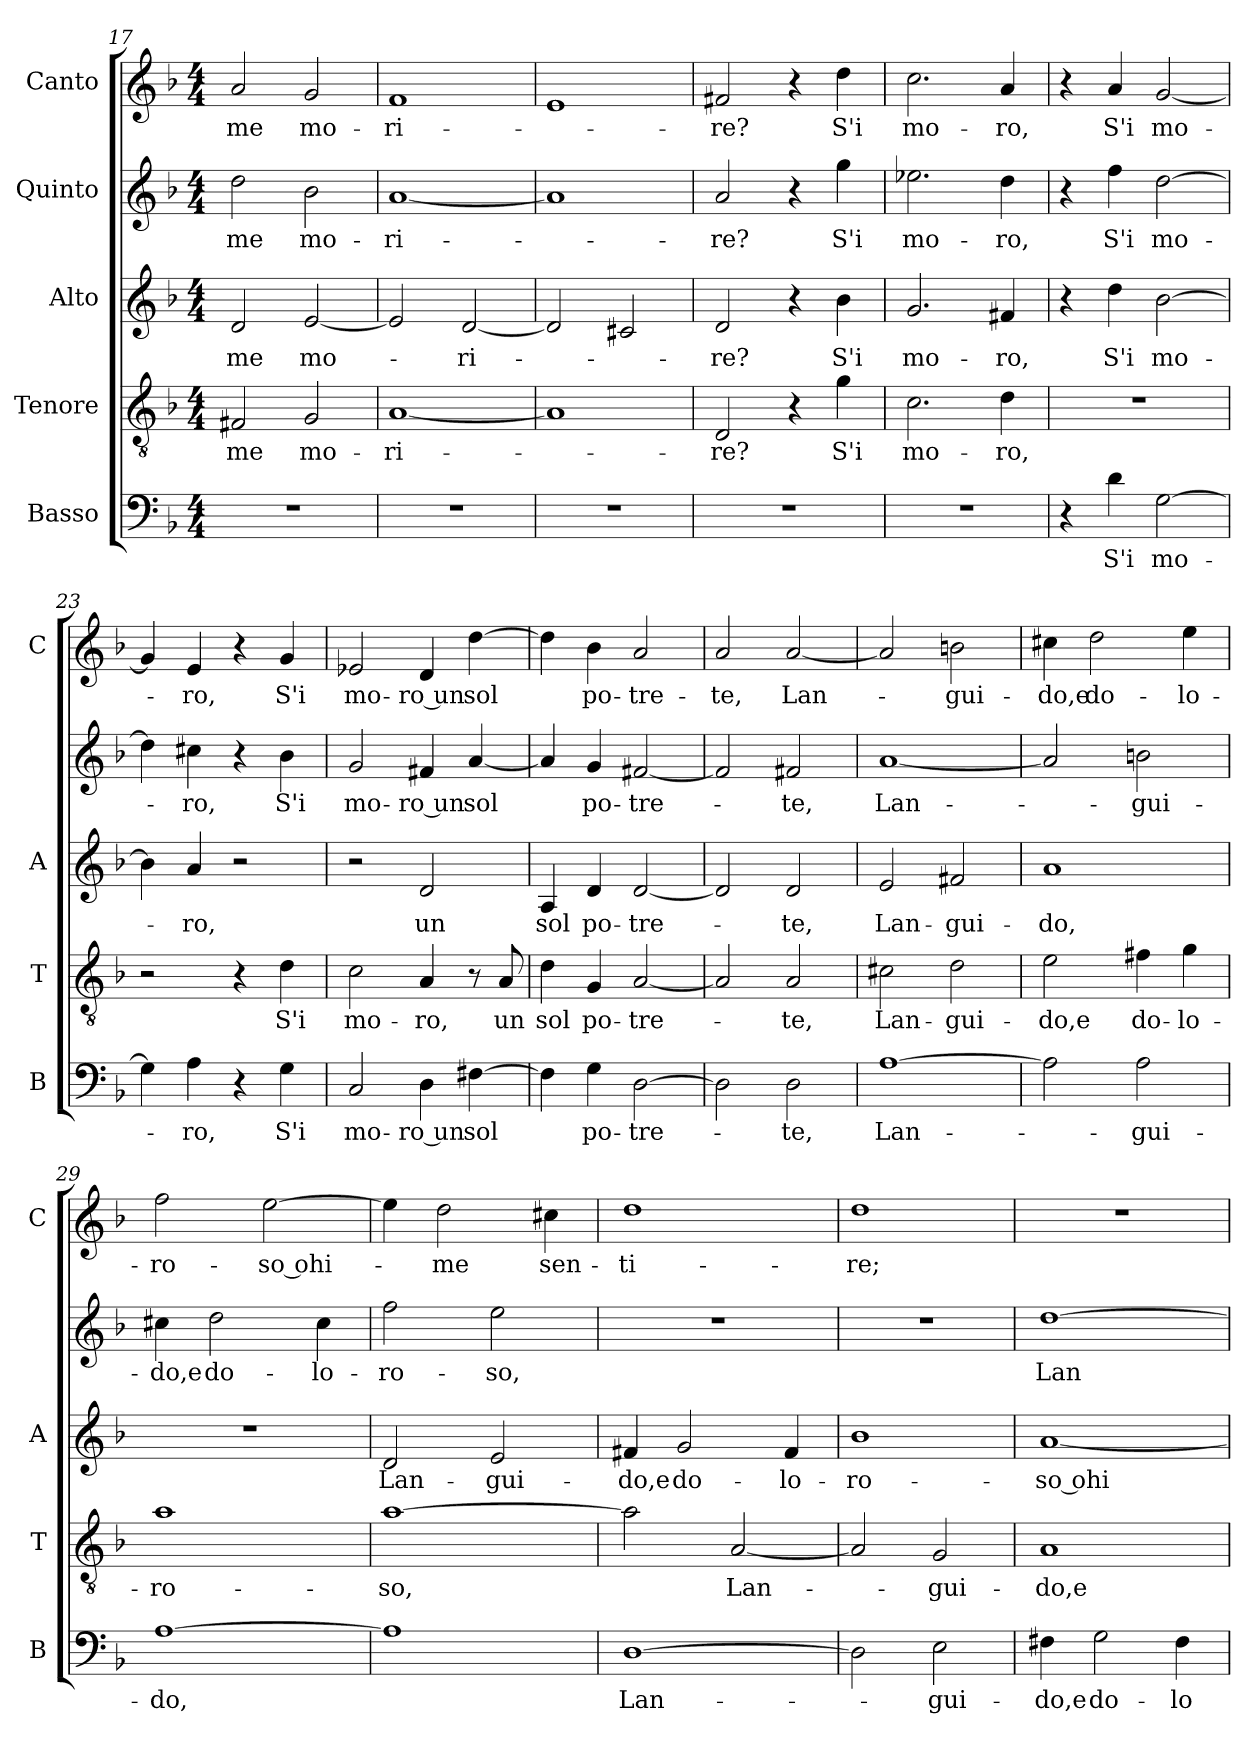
**kern	**text	**kern	**text	**kern	**text	**kern	**text	**kern	**text
*part5	*part5	*part4	*part4	*part3	*part3	*part2	*part2	*part1	*part1
*staff5	*staff5	*staff4	*staff4	*staff3	*staff3	*staff2	*staff2	*staff1	*staff1
*I"Basso	*	*I"Tenore	*	*I"Alto	*	*I"Quinto	*	*I"Canto	*
*I'B	*	*I'T	*	*I'A	*	*	*	*I'C	*
!!LO:PB:g=z
*clefF4	*	*clefGv2	*	*clefG2	*	*clefG2	*	*clefG2	*
*k[b-]	*	*k[b-]	*	*k[b-]	*	*k[b-]	*	*k[b-]	*
*F:	*	*F:	*	*F:	*	*F:	*	*F:	*
*M4/4	*	*M4/4	*	*M4/4	*	*M4/4	*	*M4/4	*
=17	=17	=17	=17	=17	=17	=17	=17	=17	=17
!	!	!	!LO:LY:b	!	!LO:LY:b	!	!LO:LY:b	!	!LO:LY:b
1r	.	2F#X/	-me	2d/	-me	2dd\	-me	2a/	-me
!	!	!	!LO:LY:b	!	!LO:LY:b	!	!LO:LY:b	!	!LO:LY:b
.	.	2G/	mo-	[2e/	mo-	2b-\	mo-	2g/	mo-
=18	=18	=18	=18	=18	=18	=18	=18	=18	=18
!	!	!	!LO:LY:b	!	!	!	!LO:LY:b	!	!LO:LY:b
1r	.	[1A	-ri-	2e/]	.	[1a	-ri-	1f	-ri-
!	!	!	!	!	!LO:LY:b	!	!	!	!
.	.	.	.	[2d/	-ri-	.	.	.	.
=19	=19	=19	=19	=19	=19	=19	=19	=19	=19
1r	.	1A]	.	2d/]	.	1a]	.	1e	.
.	.	.	.	2c#X/	.	.	.	.	.
=20	=20	=20	=20	=20	=20	=20	=20	=20	=20
!	!	!	!LO:LY:b	!	!LO:LY:b	!	!LO:LY:b	!	!LO:LY:b
1r	.	2D/	-re?	2d/	-re?	2a/	-re?	2f#X/	-re?
.	.	4r	.	4r	.	4r	.	4r	.
!	!	!	!LO:LY:b	!	!LO:LY:b	!	!LO:LY:b	!	!LO:LY:b
.	.	4g\	S'i	4b-\	S'i	4gg\	S'i	4dd\	S'i
=21	=21	=21	=21	=21	=21	=21	=21	=21	=21
!	!	!	!LO:LY:b	!	!LO:LY:b	!	!LO:LY:b	!	!LO:LY:b
1r	.	2.c\	mo-	2.g/	mo-	2.ee-X\	mo-	2.cc\	mo-
!	!	!	!LO:LY:b	!	!LO:LY:b	!	!LO:LY:b	!	!LO:LY:b
.	.	4d\	-ro,	4f#X/	-ro,	4dd\	-ro,	4a/	-ro,
=22	=22	=22	=22	=22	=22	=22	=22	=22	=22
4r	.	1r	.	4r	.	4r	.	4r	.
!	!LO:LY:b	!	!	!	!LO:LY:b	!	!LO:LY:b	!	!LO:LY:b
4d\	S'i	.	.	4dd\	S'i	4ff\	S'i	4a/	S'i
!	!LO:LY:b	!	!	!	!LO:LY:b	!	!LO:LY:b	!	!LO:LY:b
[2G\	mo-	.	.	[2b-\	mo-	[2dd\	mo-	[2g/	mo-
=23	=23	=23	=23	=23	=23	=23	=23	=23	=23
4G\]	.	2r	.	4b-\]	.	4dd\]	.	4g/]	.
!	!LO:LY:b	!	!	!	!LO:LY:b	!	!LO:LY:b	!	!LO:LY:b
4A\	-ro,	.	.	4a/	-ro,	4cc#X\	-ro,	4e/	-ro,
4r	.	4r	.	2r	.	4r	.	4r	.
!	!LO:LY:b	!	!LO:LY:b	!	!	!	!LO:LY:b	!	!LO:LY:b
4G\	S'i	4d\	S'i	.	.	4b-\	S'i	4g/	S'i
=24	=24	=24	=24	=24	=24	=24	=24	=24	=24
!	!LO:LY:b	!	!LO:LY:b	!	!	!	!LO:LY:b	!	!LO:LY:b
2C/	mo-	2c\	mo-	2r	.	2g/	mo-	2e-X/	mo-
!	!LO:LY:b	!	!LO:LY:b	!	!LO:LY:b	!	!LO:LY:b	!	!LO:LY:b
4D\	-ro un	4A/	-ro,	2d/	un	4f#X/	-ro un	4d/	-ro un
!	!LO:LY:b	!	!	!	!	!	!LO:LY:b	!	!LO:LY:b
[4F#X\	sol	8r	.	.	.	[4a/	sol	[4dd\	sol
!	!	!	!LO:LY:b	!	!	!	!	!	!
.	.	8A/	un	.	.	.	.	.	.
!!LO:LB:g=z
=25	=25	=25	=25	=25	=25	=25	=25	=25	=25
!	!	!	!LO:LY:b	!	!LO:LY:b	!	!	!	!
4F#\]	.	4d\	sol	4A/	sol	4a/]	.	4dd\]	.
!	!LO:LY:b	!	!LO:LY:b	!	!LO:LY:b	!	!LO:LY:b	!	!LO:LY:b
4G\	po-	4G/	po-	4d/	po-	4g/	po-	4b-\	po-
!	!LO:LY:b	!	!LO:LY:b	!	!LO:LY:b	!	!LO:LY:b	!	!LO:LY:b
[2D\	-tre-	[2A/	-tre-	[2d/	-tre-	[2f#X/	-tre-	2a/	-tre-
=26	=26	=26	=26	=26	=26	=26	=26	=26	=26
!	!	!	!	!	!	!	!	!	!LO:LY:b
2D\]	.	2A/]	.	2d/]	.	2f#/]	.	2a/	-te,
!	!LO:LY:b	!	!LO:LY:b	!	!LO:LY:b	!	!LO:LY:b	!	!LO:LY:b
2D\	-te,	2A/	-te,	2d/	-te,	2f#X/	-te,	[2a/	Lan-
=27	=27	=27	=27	=27	=27	=27	=27	=27	=27
!	!LO:LY:b	!	!LO:LY:b	!	!LO:LY:b	!	!LO:LY:b	!	!
[1A	Lan-	2c#X\	Lan-	2e/	Lan-	[1a	Lan-	2a/]	.
!	!	!	!LO:LY:b	!	!LO:LY:b	!	!	!	!LO:LY:b
.	.	2d\	-gui-	2f#X/	-gui-	.	.	2bn\	-gui-
=28	=28	=28	=28	=28	=28	=28	=28	=28	=28
!	!	!	!LO:LY:b	!	!LO:LY:b	!	!	!	!LO:LY:b
2A\]	.	2e\	-do,e	1a	-do,	2a/]	.	4cc#X\	-do,e
!	!	!	!	!	!	!	!	!	!LO:LY:b
.	.	.	.	.	.	.	.	2dd\	do-
!	!LO:LY:b	!	!LO:LY:b	!	!	!	!LO:LY:b	!	!
2A\	-gui-	4f#X\	do-	.	.	2bn\	-gui-	.	.
!	!	!	!LO:LY:b	!	!	!	!	!	!LO:LY:b
.	.	4g\	-lo-	.	.	.	.	4ee\	-lo-
=29	=29	=29	=29	=29	=29	=29	=29	=29	=29
!	!LO:LY:b	!	!LO:LY:b	!	!	!	!LO:LY:b	!	!LO:LY:b
[1A	-do,	1a	-ro-	1r	.	4cc#X\	-do,e	2ff\	-ro-
!	!	!	!	!	!	!	!LO:LY:b	!	!
.	.	.	.	.	.	2dd\	do-	.	.
!	!	!	!	!	!	!	!	!	!LO:LY:b
.	.	.	.	.	.	.	.	[2ee\	-so ohi-
!	!	!	!	!	!	!	!LO:LY:b	!	!
.	.	.	.	.	.	4cc#\	-lo-	.	.
=30	=30	=30	=30	=30	=30	=30	=30	=30	=30
!	!	!	!LO:LY:b	!	!LO:LY:b	!	!LO:LY:b	!	!
1A]	.	[1a	-so,	2d/	Lan-	2ff\	-ro-	4ee\]	.
!	!	!	!	!	!	!	!	!	!LO:LY:b
.	.	.	.	.	.	.	.	2dd\	-me
!	!	!	!	!	!LO:LY:b	!	!LO:LY:b	!	!
.	.	.	.	2e/	-gui-	2ee\	-so,	.	.
!	!	!	!	!	!	!	!	!	!LO:LY:b
.	.	.	.	.	.	.	.	4cc#X\	sen-
=31	=31	=31	=31	=31	=31	=31	=31	=31	=31
!	!LO:LY:b	!	!	!	!LO:LY:b	!	!	!	!LO:LY:b
[1D	Lan-	2a\]	.	4f#X/	-do,e	1r	.	1dd	-ti-
!	!	!	!	!	!LO:LY:b	!	!	!	!
.	.	.	.	2g/	do-	.	.	.	.
!	!	!	!LO:LY:b	!	!	!	!	!	!
.	.	[2A/	Lan-	.	.	.	.	.	.
!	!	!	!	!	!LO:LY:b	!	!	!	!
.	.	.	.	4f#/	-lo-	.	.	.	.
=32	=32	=32	=32	=32	=32	=32	=32	=32	=32
!	!	!	!	!	!LO:LY:b	!	!	!	!LO:LY:b
2D\]	.	2A/]	.	1b-	-ro-	1r	.	1dd	-re;
!	!LO:LY:b	!	!LO:LY:b	!	!	!	!	!	!
2E\	-gui-	2G/	-gui-	.	.	.	.	.	.
!!LO:LB:g=z
=33	=33	=33	=33	=33	=33	=33	=33	=33	=33
!	!LO:LY:b	!	!LO:LY:b	!	!LO:LY:b	!	!LO:LY:b	!	!
4F#X\	-do,e	1A	-do,e	[1a	-so ohi-	[1dd	Lan-	1r	.
!	!LO:LY:b	!	!	!	!	!	!	!	!
2G\	do-	.	.	.	.	.	.	.	.
!	!LO:LY:b	!	!	!	!	!	!	!	!
4F#\	-lo-	.	.	.	.	.	.	.	.
=	=	=	=	=	=	=	=	=	=
*-	*-	*-	*-	*-	*-	*-	*-	*-	*-
